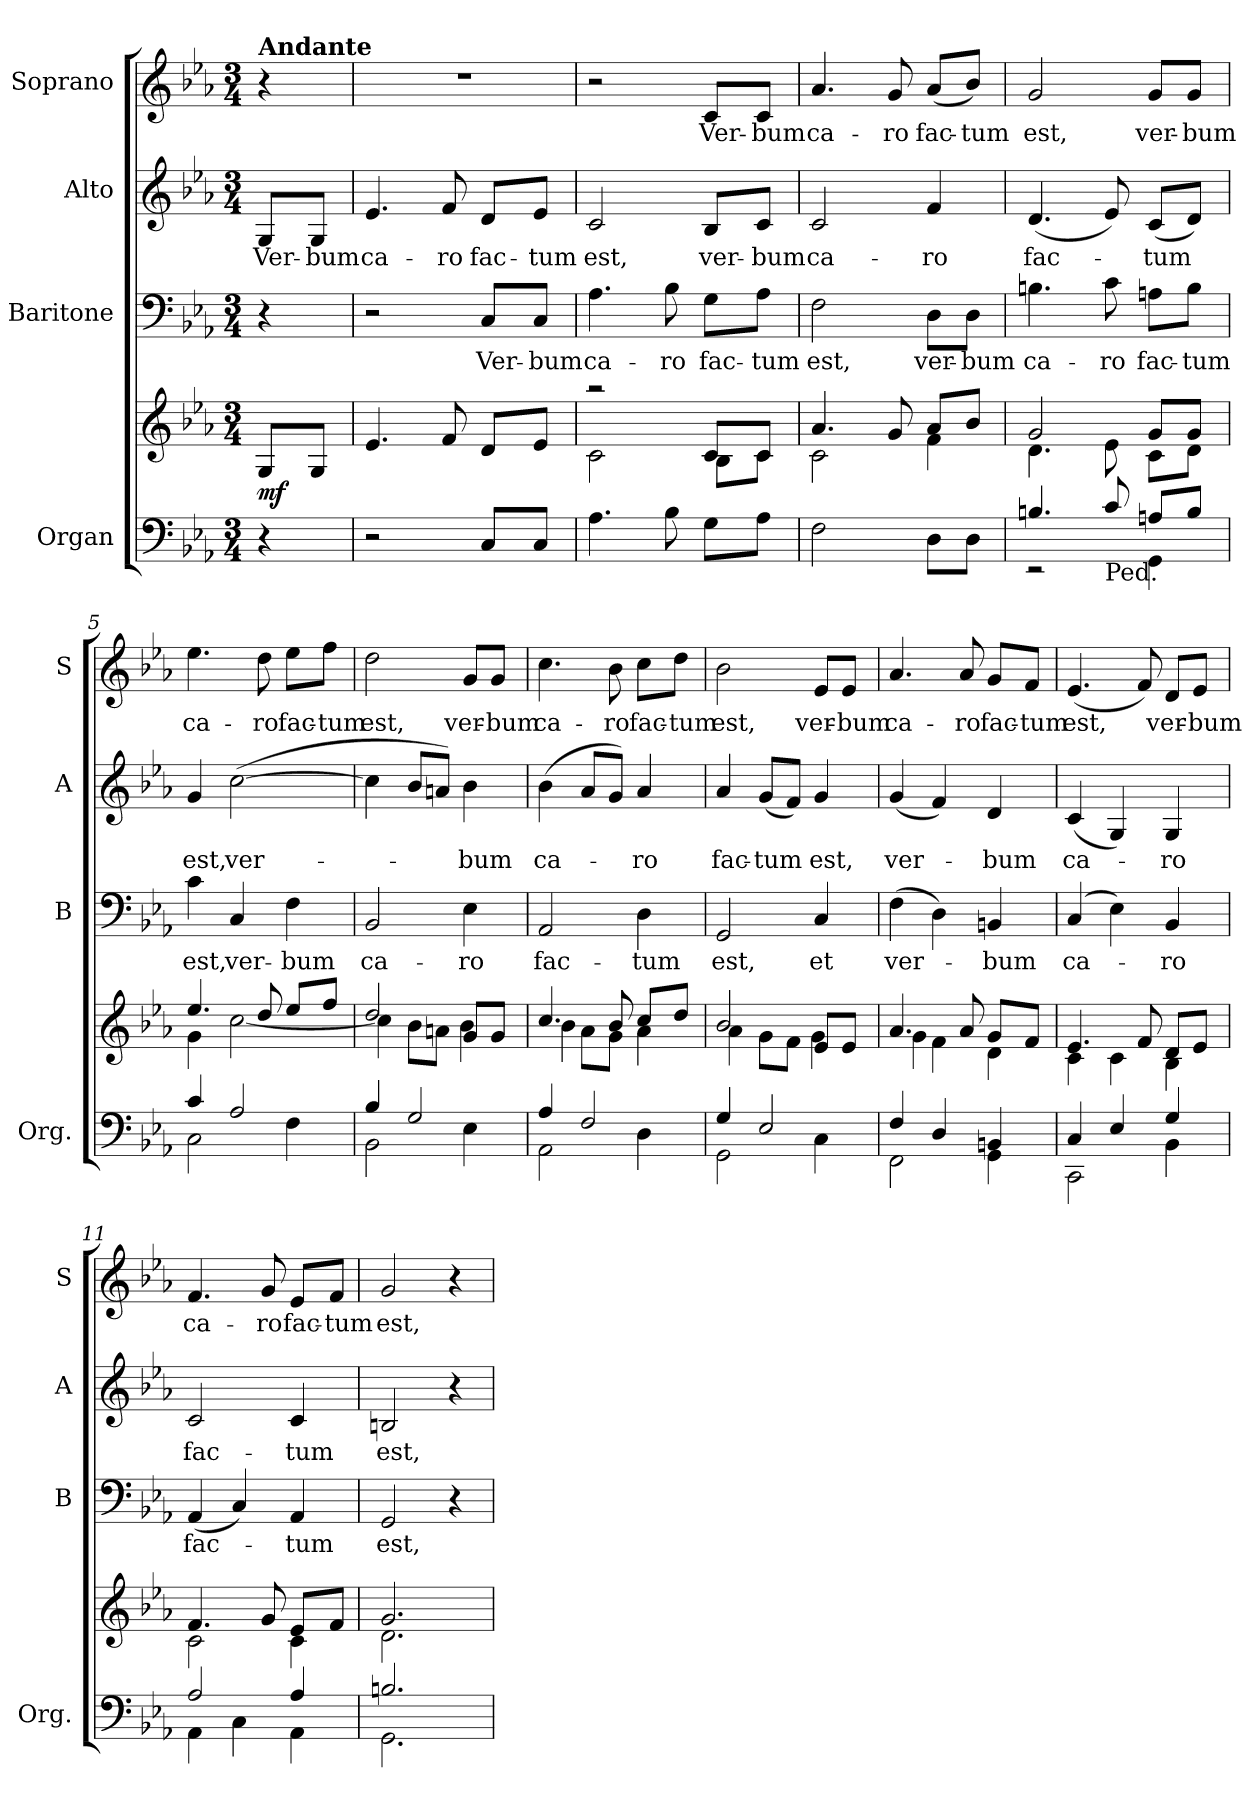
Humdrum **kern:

**kern	**kern	**dynam	**kern	**text	**kern	**text	**kern	**text
*part4	*part4	*part4	*part3	*part3	*part2	*part2	*part1	*part1
*staff5	*staff4	*staff4/5	*staff3	*staff3	*staff2	*staff2	*staff1	*staff1
*I"Organ	*	*	*I"Baritone	*	*I"Alto	*	*I"Soprano	*
*I'Org.	*	*	*I'B	*	*I'A	*	*I'S	*
*clefF4	*clefG2	*	*clefF4	*	*clefG2	*	*clefG2	*
*k[b-e-a-]	*k[b-e-a-]	*	*k[b-e-a-]	*	*k[b-e-a-]	*	*k[b-e-a-]	*
*c:	*c:	*	*c:	*	*c:	*	*c:	*
*M3/4	*M3/4	*	*M3/4	*	*M3/4	*	*M3/4	*
*MM80	*MM80	*	*MM80	*	*MM80	*	*MM80	*
=	=	=	=	=	=	=	=	=
!	!	!	!	!	!	!	!LO:TX:a:B:t=Andante	!
!	!	!LO:DY:b	!	!	!	!LO:LY:b	!	!
4r	8G/L	mf	4r	.	8G/L	Ver-	4r	.
!	!	!	!	!	!	!LO:LY:b	!	!
.	8G/J	.	.	.	8G/J	-bum	.	.
=1	=1	=1	=1	=1	=1	=1	=1	=1
!	!	!	!	!	!	!LO:LY:b	!	!
2r	4.e-/	.	2r	.	4.e-/	ca-	2.r	.
!	!	!	!	!	!	!LO:LY:b	!	!
.	8f/	.	.	.	8f/	-ro	.	.
!	!	!	!	!LO:LY:b	!	!LO:LY:b	!	!
8C/L	8d/L	.	8C/L	Ver-	8d/L	fac-	.	.
!	!	!	!	!LO:LY:b	!	!LO:LY:b	!	!
8C/J	8e-/J	.	8C/J	-bum	8e-/J	-tum	.	.
=2	=2	=2	=2	=2	=2	=2	=2	=2
*	*^	*	*	*	*	*	*	*
!	!	!	!	!	!LO:LY:b	!	!LO:LY:b	!	!
4.A-\	2raa	2c\	.	4.A-\	ca-	2c/	est,	2r	.
!	!	!	!	!	!LO:LY:b	!	!	!	!
8B-\	.	.	.	8B-\	-ro	.	.	.	.
!	!	!	!	!	!LO:LY:b	!	!LO:LY:b	!	!LO:LY:b
8G\L	8c/L	8B-\L	.	8G\L	fac-	8B-/L	ver-	8c/L	Ver-
!	!	!	!	!	!LO:LY:b	!	!LO:LY:b	!	!LO:LY:b
8A-\J	8c/J	8c\J	.	8A-\J	-tum	8c/J	-bum	8c/J	-bum
=3	=3	=3	=3	=3	=3	=3	=3	=3	=3
!	!	!	!	!	!LO:LY:b	!	!LO:LY:b	!	!LO:LY:b
2F\	4.a-/	2c\	.	2F\	est,	2c/	ca-	4.a-/	ca-
!	!	!	!	!	!	!	!	!	!LO:LY:b
.	8g/	.	.	.	.	.	.	8g/	-ro
!	!	!	!	!	!LO:LY:b	!	!LO:LY:b	!	!LO:LY:b
8D\L	8a-/L	4f\	.	8D\L	ver-	4f/	-ro	(<8a-/L	fac-
!	!	!	!	!	!LO:LY:b	!	!	!	!LO:LY:b
8D\J	8b-/J	.	.	8D\J	-bum	.	.	8b-/J)	-tum
=4	=4	=4	=4	=4	=4	=4	=4	=4	=4
*^	*	*	*	*	*	*	*	*	*
!	!	!	!	!	!	!LO:LY:b	!	!LO:LY:b	!	!LO:LY:b
4.Bn/	2rEE	2g/	4.d\	.	4.Bn\	ca-	(<4.d/	fac-	2g/	est,
!LO:TX:b:t=Ped.	!	!	!	!	!	!	!	!	!	!
!	!	!	!	!	!	!LO:LY:b	!	!	!	!
8c/	.	.	8e-\	.	8c\	-ro	8e-/)	.	.	.
!	!	!	!	!	!	!LO:LY:b	!	!LO:LY:b	!	!LO:LY:b
8An/L	4GG\	8g/L	8c\L	.	8An\L	fac-	(<8c/L	-tum	8g/L	ver-
!	!	!	!	!	!	!LO:LY:b	!	!	!	!LO:LY:b
8B/J	.	8g/J	8d\J	.	8B\J	-tum	8d/J)	.	8g/J	-bum
=5	=5	=5	=5	=5	=5	=5	=5	=5	=5	=5
!	!	!	!	!	!	!LO:LY:b	!	!LO:LY:b	!	!LO:LY:b
4c/	2C\	4.ee-/	4g\	.	4c\	est,	4g/	est,	4.ee-\	ca-
!	!	!	!	!	!	!LO:LY:b	!	!LO:LY:b	!	!
2A-/	.	.	[<2cc\	.	4C/	ver-	(>[2cc\	ver-	.	.
!	!	!	!	!	!	!	!	!	!	!LO:LY:b
.	.	8dd/	.	.	.	.	.	.	8dd\	-ro
!	!	!	!	!	!	!LO:LY:b	!	!	!	!LO:LY:b
.	4F\	8ee-/L	.	.	4F\	-bum	.	.	8ee-\L	fac-
!	!	!	!	!	!	!	!	!	!	!LO:LY:b
.	.	8ff/J	.	.	.	.	.	.	8ff\J	-tum
!!LO:LB:g=z
=6	=6	=6	=6	=6	=6	=6	=6	=6	=6	=6
!	!	!	!	!	!	!LO:LY:b	!	!	!	!LO:LY:b
4B-/	2BB-\	2dd/	4cc\]	.	2BB-/	ca-	4cc\]	.	2dd\	est,
2G/	.	.	8b-\L	.	.	.	8b-/L	.	.	.
.	.	.	8an\J	.	.	.	8an/J)	.	.	.
!	!	!	!	!	!	!LO:LY:b	!	!LO:LY:b	!	!LO:LY:b
.	4E-\	8g/L	4b-\	.	4E-\	-ro	4b-\	-bum	8g/L	ver-
!	!	!	!	!	!	!	!	!	!	!LO:LY:b
.	.	8g/J	.	.	.	.	.	.	8g/J	-bum
=7	=7	=7	=7	=7	=7	=7	=7	=7	=7	=7
!	!	!	!	!	!	!LO:LY:b	!	!LO:LY:b	!	!LO:LY:b
4A-/	2AA-\	4.cc/	4b-\	.	2AA-/	fac-	(>4b-\	ca-	4.cc\	ca-
2F/	.	.	8a-\L	.	.	.	8a-/L	.	.	.
!	!	!	!	!	!	!	!	!	!	!LO:LY:b
.	.	8b-/	8g\J	.	.	.	8g/J)	.	8b-\	-ro
!	!	!	!	!	!	!LO:LY:b	!	!LO:LY:b	!	!LO:LY:b
.	4D\	8cc/L	4a-\	.	4D\	-tum	4a-/	-ro	8cc\L	fac-
!	!	!	!	!	!	!	!	!	!	!LO:LY:b
.	.	8dd/J	.	.	.	.	.	.	8dd\J	-tum
=8	=8	=8	=8	=8	=8	=8	=8	=8	=8	=8
!	!	!	!	!	!	!LO:LY:b	!	!LO:LY:b	!	!LO:LY:b
4G/	2GG\	2b-/	4a-\	.	2GG/	est,	4a-/	fac-	2b-\	est,
!	!	!	!	!	!	!	!	!LO:LY:b	!	!
2E-/	.	.	8g\L	.	.	.	(<8g/L	-tum	.	.
.	.	.	8f\J	.	.	.	8f/J)	.	.	.
!	!	!	!	!	!	!LO:LY:b	!	!LO:LY:b	!	!LO:LY:b
.	4C\	8e-/L	4g\	.	4C/	et	4g/	est,	8e-/L	ver-
!	!	!	!	!	!	!	!	!	!	!LO:LY:b
.	.	8e-/J	.	.	.	.	.	.	8e-/J	-bum
=9	=9	=9	=9	=9	=9	=9	=9	=9	=9	=9
!	!	!	!	!	!	!LO:LY:b	!	!LO:LY:b	!	!LO:LY:b
4F/	2FF\	4.a-/	4g\	.	(>4F\	ver-	(<4g/	ver-	4.a-/	ca-
4D/	.	.	4f\	.	4D\)	.	4f/)	.	.	.
!	!	!	!	!	!	!	!	!	!	!LO:LY:b
.	.	8a-/	.	.	.	.	.	.	8a-/	-ro
!	!	!	!	!	!	!LO:LY:b	!	!LO:LY:b	!	!LO:LY:b
4BBn/	4GG\	8g/L	4d\	.	4BBn/	-bum	4d/	-bum	8g/L	fac-
!	!	!	!	!	!	!	!	!	!	!LO:LY:b
.	.	8f/J	.	.	.	.	.	.	8f/J	-tum
=10	=10	=10	=10	=10	=10	=10	=10	=10	=10	=10
!	!	!	!	!	!	!LO:LY:b	!	!LO:LY:b	!	!LO:LY:b
4C/	2CC\	4.e-/	4c\	.	(>4C/	ca-	(<4c/	ca-	(<4.e-/	est,
4E-/	.	.	4c\	.	4E-\)	.	4G/)	.	.	.
.	.	8f/	.	.	.	.	.	.	8f/)	.
!	!	!	!	!	!	!LO:LY:b	!	!LO:LY:b	!	!LO:LY:b
4G/	4BB-\	8d/L	4B-\	.	4BB-/	-ro	4G/	-ro	8d/L	ver-
!	!	!	!	!	!	!	!	!	!	!LO:LY:b
.	.	8e-/J	.	.	.	.	.	.	8e-/J	-bum
=11	=11	=11	=11	=11	=11	=11	=11	=11	=11	=11
!	!	!	!	!	!	!LO:LY:b	!	!LO:LY:b	!	!LO:LY:b
2A-/	4AA-\	4.f/	2c\	.	(<4AA-/	fac-	2c/	fac-	4.f/	ca-
.	4C\	.	.	.	4C/)	.	.	.	.	.
!	!	!	!	!	!	!	!	!	!	!LO:LY:b
.	.	8g/	.	.	.	.	.	.	8g/	-ro
!	!	!	!	!	!	!LO:LY:b	!	!LO:LY:b	!	!LO:LY:b
4A-/	4AA-\	8e-/L	4c\	.	4AA-/	-tum	4c/	-tum	8e-/L	fac-
!	!	!	!	!	!	!	!	!	!	!LO:LY:b
.	.	8f/J	.	.	.	.	.	.	8f/J	-tum
=12	=12	=12	=12	=12	=12	=12	=12	=12	=12	=12
!	!	!	!	!	!	!LO:LY:b	!	!LO:LY:b	!	!LO:LY:b
2.Bn/	2.GG\	2.g/	2.d\	.	2GG/	est,	2Bn/	est,	2g/	est,
.	.	.	.	.	4r	.	4r	.	4r	.
*v	*v	*	*	*	*	*	*	*	*	*
*	*v	*v	*	*	*	*	*	*	*
=	=	=	=	=	=	=	=	=
*-	*-	*-	*-	*-	*-	*-	*-	*-
